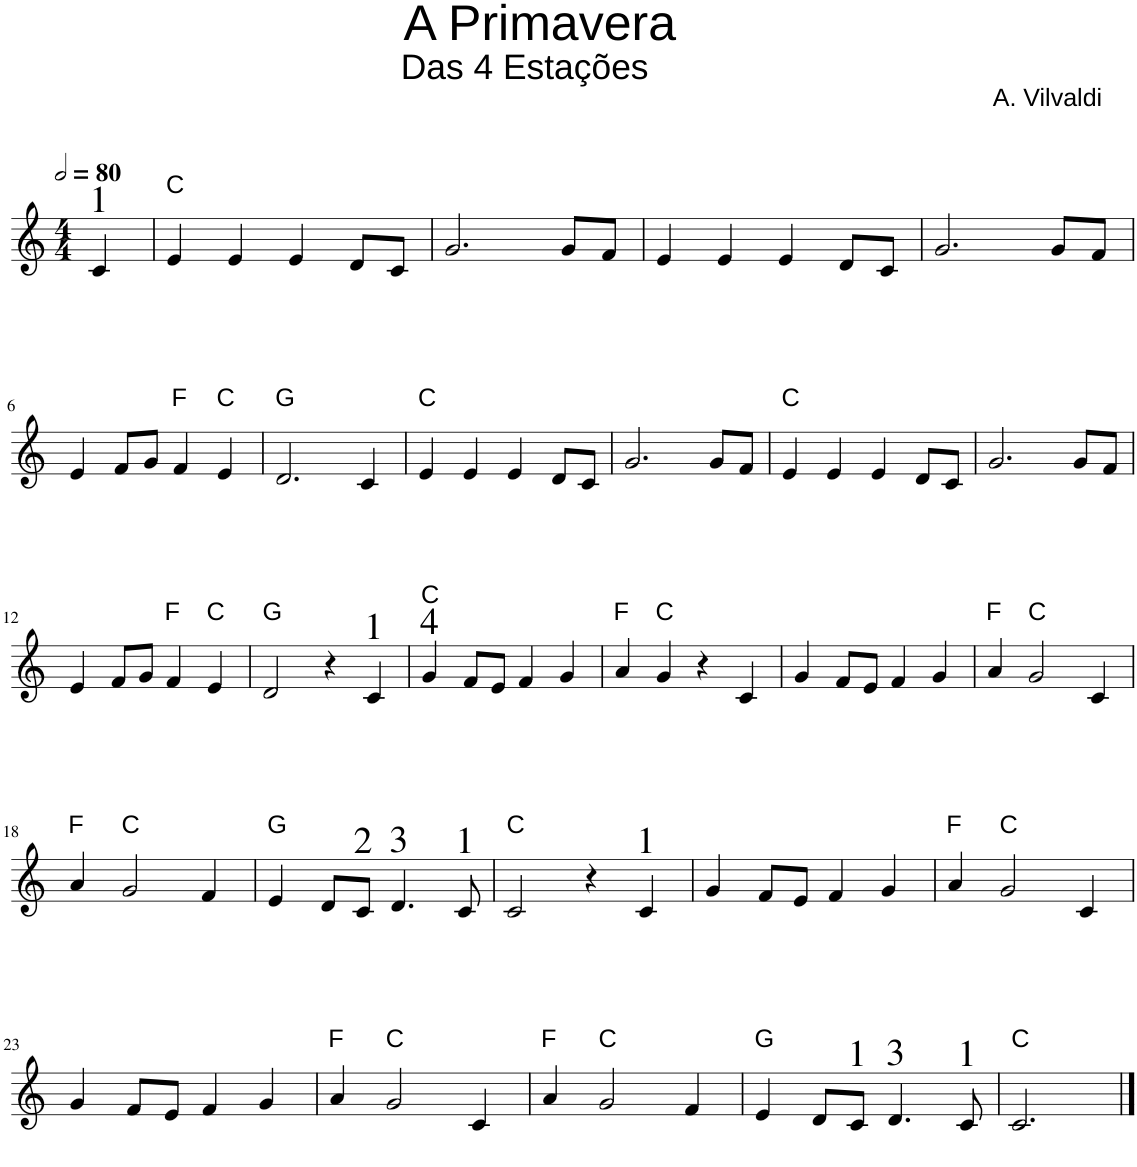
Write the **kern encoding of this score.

**kern	**harte
*part1	*part1
*staff1	*
*I"Piano	*
*I'Pno	*
!!LO:PB:g=z
*clefG2	*
*k[]	*
*M4/4	*
*MM160	*
=1	=1
!LO:TX:a:t=A Primavera	!
!LO:TX:a:t=Das 4 Estações	!
!LO:TX:a:t=A. Vilvaldi	!
4c/	.
=2	=2
4e/	C:maj
4e/	.
4e/	.
8d/L	.
8c/J	.
=3	=3
2.g/	.
8g/L	.
8f/J	.
=4	=4
4e/	.
4e/	.
4e/	.
8d/L	.
8c/J	.
=5	=5
2.g/	.
8g/L	.
8f/J	.
!!LO:LB:g=z
=6	=6
4e/	.
8f/L	.
8g/J	.
4f/	F:maj
4e/	C:maj
=7	=7
2.d/	G:maj
4c/	.
=8	=8
4e/	C:maj
4e/	.
4e/	.
8d/L	.
8c/J	.
=9	=9
2.g/	.
8g/L	.
8f/J	.
=10	=10
4e/	C:maj
4e/	.
4e/	.
8d/L	.
8c/J	.
=11	=11
2.g/	.
8g/L	.
8f/J	.
!!LO:LB:g=z
=12	=12
4e/	.
8f/L	.
8g/J	.
4f/	F:maj
4e/	C:maj
=13	=13
2d/	G:maj
4r	.
4c/	.
=14	=14
4g/	C:maj
8f/L	.
8e/J	.
4f/	.
4g/	.
=15	=15
4a/	F:maj
4g/	C:maj
4r	.
4c/	.
=16	=16
4g/	.
8f/L	.
8e/J	.
4f/	.
4g/	.
=17	=17
4a/	F:maj
2g/	C:maj
4c/	.
!!LO:LB:g=z
=18	=18
4a/	F:maj
2g/	C:maj
4f/	.
=19	=19
4e/	G:maj
8d/L	.
8c/J	.
4.d/	.
8c/	.
=20	=20
2c/	C:maj
4r	.
4c/	.
=21	=21
4g/	.
8f/L	.
8e/J	.
4f/	.
4g/	.
=22	=22
4a/	F:maj
2g/	C:maj
4c/	.
!!LO:LB:g=z
=23	=23
4g/	.
8f/L	.
8e/J	.
4f/	.
4g/	.
=24	=24
4a/	F:maj
2g/	C:maj
4c/	.
=25	=25
4a/	F:maj
2g/	C:maj
4f/	.
=26	=26
4e/	G:maj
8d/L	.
8c/J	.
4.d/	.
8c/	.
=27	=27
2.c/	C:maj
==	==
*-	*-
